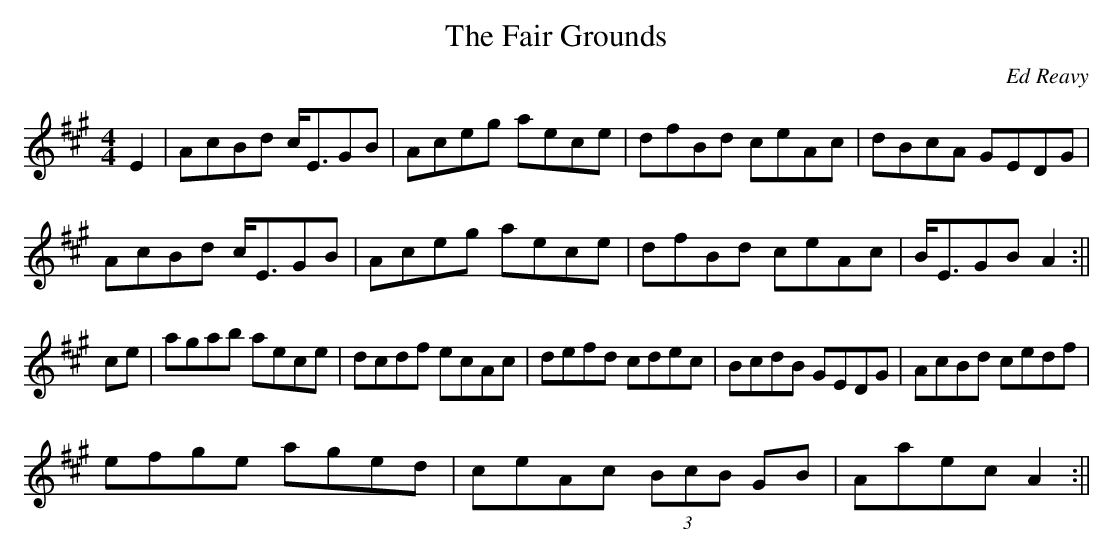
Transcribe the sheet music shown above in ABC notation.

X:1
T:The Fair Grounds
C:Ed Reavy
M:4/4
L:1/8
K:A
E2|AcBd c<EGB|Aceg aece|dfBd ceAc|dBcA GEDG|
AcBd c<EGB|Aceg aece|dfBd ceAc|B<EGB A2:||
ce|agab aece|dcdf ecAc|defd cdec|BcdB GEDG|AcBd cedf|
efge aged|ceAc (3BcB GB|Aaec A2:||
